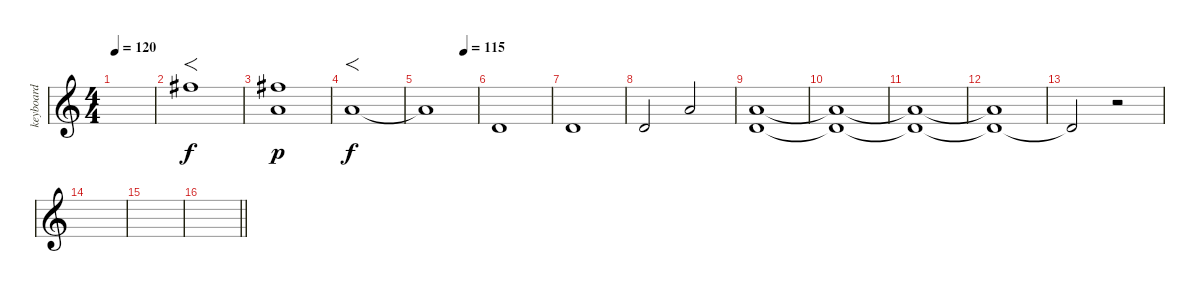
\track ("keyboard" "keyboard") {instrument pad8sweep}
\staff {score}
\tuning (E4 B3 G3 D3 A2 E2) {hide}
\ts (4 4)
\tempo 120
\clef g2
\ks c
|
14.1.1{f} |
(14.1 14.3).1{dy p} |
14.3.1{f dy f} |
\tempo (115 0.75)
14.3{t}.1 |
3.2.1 |
3.2.1 |
3.2.2 5.1.2 |
(5.1 3.2).1 |
(5.1{t} 3.2{t}).1 |
(5.1{t} 3.2{t}).1 |
(5.1{t} 3.2{t}).1 |
3.2{t}.2 r.2 |
|
|
\barLineRight lightlight
